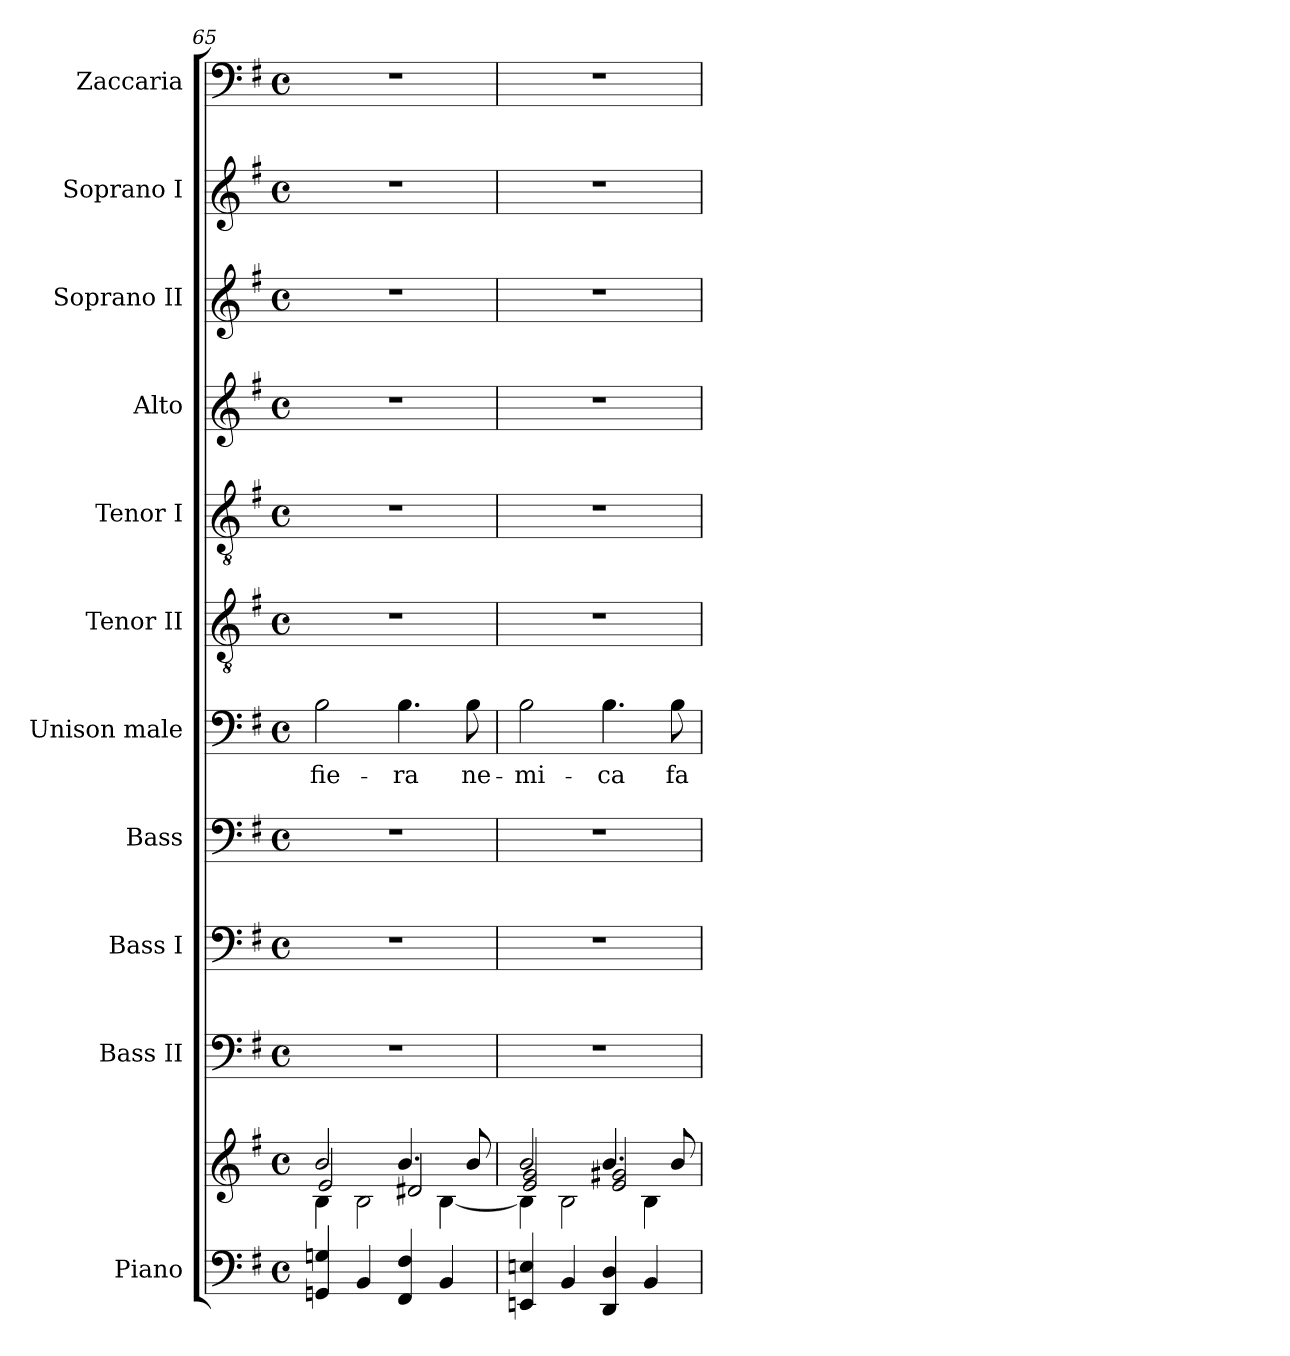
**kern	**kern	**kern	**kern	**kern	**kern	**text	**kern	**kern	**kern	**kern	**kern	**kern
*part11	*part11	*part10	*part9	*part8	*part7	*part7	*part6	*part5	*part4	*part3	*part2	*part1
*staff12	*staff11	*staff10	*staff9	*staff8	*staff7	*staff7	*staff6	*staff5	*staff4	*staff3	*staff2	*staff1
*I"Piano	*	*I"Bass II	*I"Bass I	*I"Bass	*I"Unison male	*	*I"Tenor II	*I"Tenor I	*I"Alto	*I"Soprano II	*I"Soprano I	*I"Zaccaria
*I'Pno.	*	*I'B.II	*I'B.I	*I'B.	*I'Uni.m	*	*I'T.II	*I'T.I	*I'A.	*I'S.II	*I'S.I	*I'Zac.
*clefF4	*clefG2	*clefF4	*clefF4	*clefF4	*clefF4	*	*clefGv2	*clefGv2	*clefG2	*clefG2	*clefG2	*clefF4
*k[f#]	*k[f#]	*k[f#]	*k[f#]	*k[f#]	*k[f#]	*	*k[f#]	*k[f#]	*k[f#]	*k[f#]	*k[f#]	*k[f#]
*M4/4	*M4/4	*M4/4	*M4/4	*M4/4	*M4/4	*	*M4/4	*M4/4	*M4/4	*M4/4	*M4/4	*M4/4
*met(c)	*met(c)	*met(c)	*met(c)	*met(c)	*met(c)	*	*met(c)	*met(c)	*met(c)	*met(c)	*met(c)	*met(c)
=65	=65	=65	=65	=65	=65	=65	=65	=65	=65	=65	=65	=65
*	*^	*	*	*	*	*	*	*	*	*	*	*
*	*	*^	*	*	*	*	*	*	*	*	*	*	*
!	!	!	!	!	!	!	!	!LO:LY:b	!	!	!	!	!	!
4GGn/ 4Gn/	2b/	4B\	2e/	1r	1r	1r	2B\	fie-	1r	1r	1r	1r	1r	1r
4BB/	.	2B\	.	.	.	.	.	.	.	.	.	.	.	.
!	!	!	!	!	!	!	!	!LO:LY:b	!	!	!	!	!	!
4FF#/ 4F#/	4.b/	.	2d#X/	.	.	.	4.B\	-ra	.	.	.	.	.	.
4BB/	.	[4B\	.	.	.	.	.	.	.	.	.	.	.	.
!	!	!	!	!	!	!	!	!LO:LY:b	!	!	!	!	!	!
.	8b/	.	.	.	.	.	8B\	ne-	.	.	.	.	.	.
=66	=66	=66	=66	=66	=66	=66	=66	=66	=66	=66	=66	=66	=66	=66
!	!	!	!	!	!	!	!	!LO:LY:b	!	!	!	!	!	!
4EEn/ 4En/	2b/	4B\]	2e/ 2g/	1r	1r	1r	2B\	-mi-	1r	1r	1r	1r	1r	1r
4BB/	.	2B\	.	.	.	.	.	.	.	.	.	.	.	.
!	!	!	!	!	!	!	!	!LO:LY:b	!	!	!	!	!	!
4DD/ 4D/	4.b/	.	2e/ 2g#X/	.	.	.	4.B\	-ca	.	.	.	.	.	.
4BB/	.	4B\	.	.	.	.	.	.	.	.	.	.	.	.
!	!	!	!	!	!	!	!	!LO:LY:b	!	!	!	!	!	!
.	8b/	.	.	.	.	.	8B\	fa-	.	.	.	.	.	.
*	*v	*v	*v	*	*	*	*	*	*	*	*	*	*	*
=	=	=	=	=	=	=	=	=	=	=	=	=
*-	*-	*-	*-	*-	*-	*-	*-	*-	*-	*-	*-	*-
